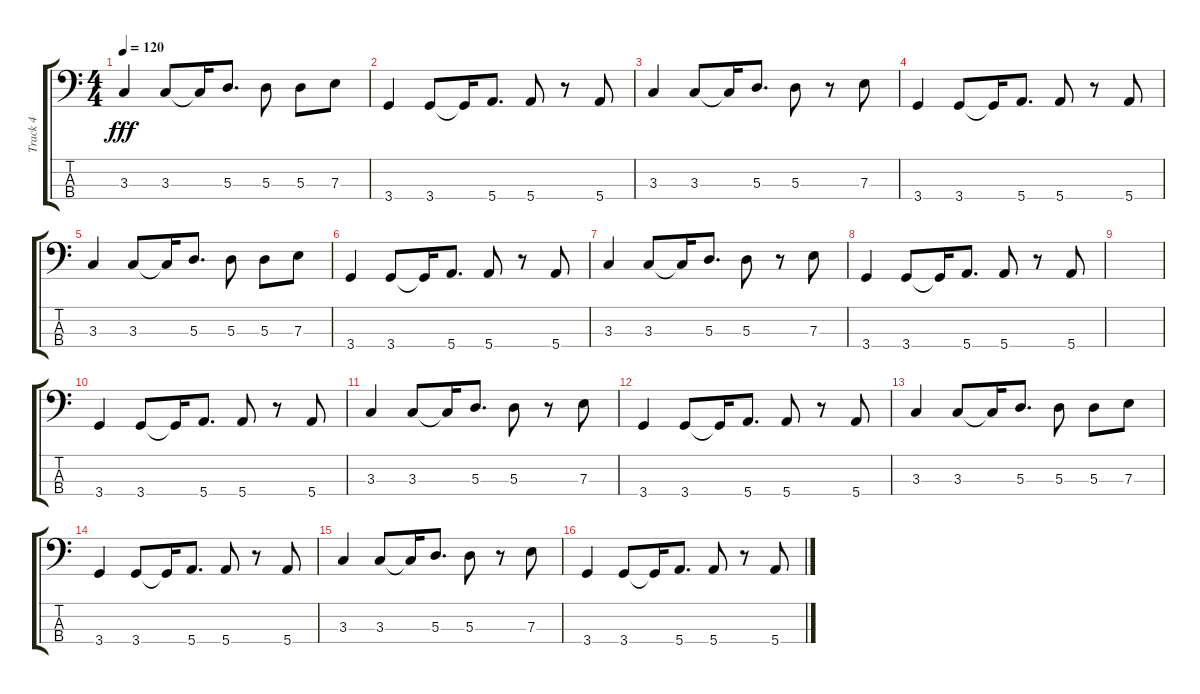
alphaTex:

\track ("Track 4" "Track 4") {instrument electricbassfinger}
\staff {score tabs}
\tuning (G2 D2 A1 E1) {hide}
\ts (4 4)
\tempo 120
\clef f4
\ks c
3.3.4{dy fff} 3.3.8 3.3{t}.16 5.3.8{d} 5.3.8 5.3.8 7.3.8 |
3.4.4 3.4.8 3.4{t}.16 5.4.8{d} 5.4.8 r.8 5.4.8 |
3.3.4 3.3.8 3.3{t}.16 5.3.8{d} 5.3.8 r.8 7.3.8 |
3.4.4 3.4.8 3.4{t}.16 5.4.8{d} 5.4.8 r.8 5.4.8 |
3.3.4 3.3.8 3.3{t}.16 5.3.8{d} 5.3.8 5.3.8 7.3.8 |
3.4.4 3.4.8 3.4{t}.16 5.4.8{d} 5.4.8 r.8 5.4.8 |
3.3.4 3.3.8 3.3{t}.16 5.3.8{d} 5.3.8 r.8 7.3.8 |
3.4.4 3.4.8 3.4{t}.16 5.4.8{d} 5.4.8 r.8 5.4.8 |
|
3.4.4 3.4.8 3.4{t}.16 5.4.8{d} 5.4.8 r.8 5.4.8 |
3.3.4 3.3.8 3.3{t}.16 5.3.8{d} 5.3.8 r.8 7.3.8 |
3.4.4 3.4.8 3.4{t}.16 5.4.8{d} 5.4.8 r.8 5.4.8 |
3.3.4 3.3.8 3.3{t}.16 5.3.8{d} 5.3.8 5.3.8 7.3.8 |
3.4.4 3.4.8 3.4{t}.16 5.4.8{d} 5.4.8 r.8 5.4.8 |
3.3.4{volume 13} 3.3.8 3.3{t}.16 5.3.8{d} 5.3.8 r.8 7.3.8 |
3.4.4{volume 10} 3.4.8 3.4{t}.16 5.4.8{d} 5.4.8 r.8 5.4.8
